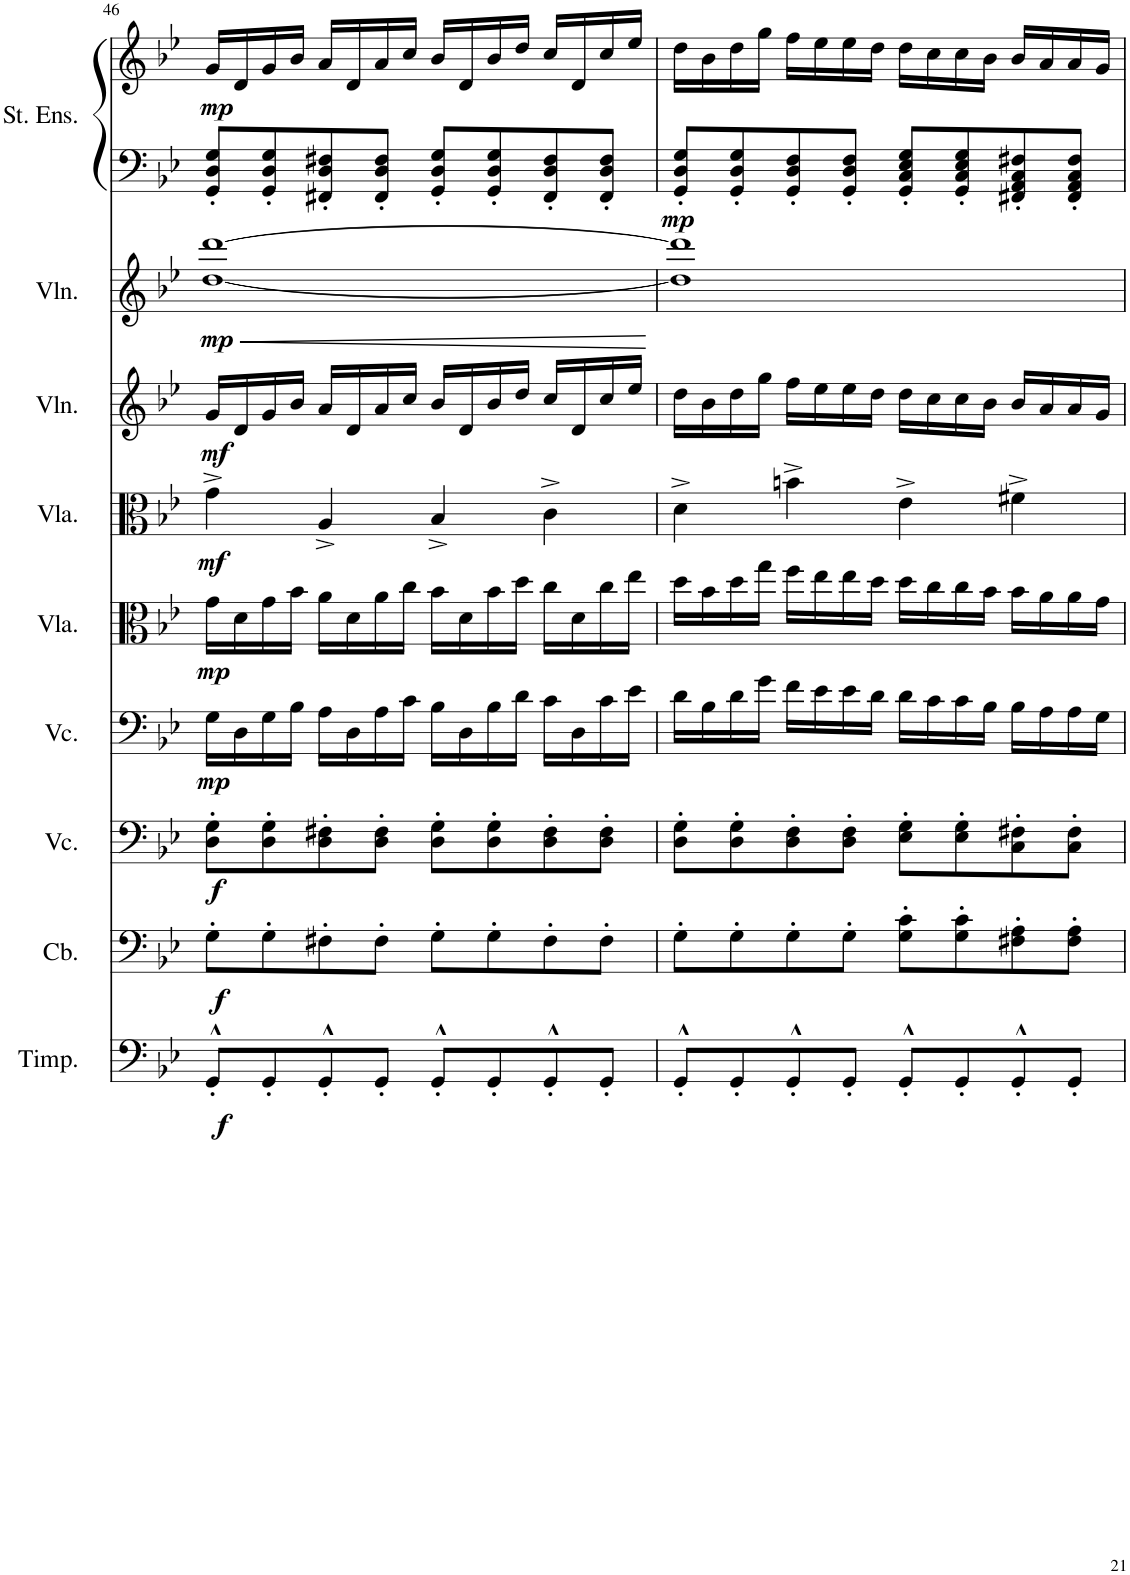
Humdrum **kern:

**kern	**dynam	**kern	**dynam	**kern	**dynam	**kern	**dynam	**kern	**dynam	**kern	**dynam	**kern	**dynam	**kern	**dynam	**kern	**kern	**dynam
*part9	*part9	*part8	*part8	*part7	*part7	*part6	*part6	*part5	*part5	*part4	*part4	*part3	*part3	*part2	*part2	*part1	*part1	*part1
*staff10	*staff10	*staff9	*staff9	*staff8	*staff8	*staff7	*staff7	*staff6	*staff6	*staff5	*staff5	*staff4	*staff4	*staff3	*staff3	*staff2	*staff1	*staff1/2
*I"Timpani	*	*I"Contrabass	*	*I"Cello 2	*	*I"Cello 1	*	*I"Viola 2	*	*I"Viola	*	*I"Violin 2	*	*I"Violin	*	*I"Strings	*	*
*I'Timp.	*	*I'Cb.	*	*	*	*	*	*I'Vla.	*	*I'Vla.	*	*I'Vln.	*	*I'Vln.	*	*	*	*
!!LO:PB:g=z
*clefF4	*	*clefF4	*	*clefF4	*	*clefF4	*	*clefC3	*	*clefC3	*	*clefG2	*	*clefG2	*	*clefF4	*clefG2	*
*	*	*Trd7c12	*	*	*	*	*	*	*	*	*	*	*	*	*	*	*	*
*k[b-e-]	*	*k[b-e-]	*	*k[b-e-]	*	*k[b-e-]	*	*k[b-e-]	*	*k[b-e-]	*	*k[b-e-]	*	*k[b-e-]	*	*k[b-e-]	*k[b-e-]	*
*M4/4	*	*M4/4	*	*M4/4	*	*M4/4	*	*M4/4	*	*M4/4	*	*M4/4	*	*M4/4	*	*M4/4	*M4/4	*
=46	=46	=46	=46	=46	=46	=46	=46	=46	=46	=46	=46	=46	=46	=46	=46	=46	=46	=46
!	!LO:DY:b	!	!LO:DY:b	!	!LO:DY:b	!	!LO:DY:b	!	!LO:DY:b	!	!LO:DY:b	!	!LO:DY:b	!	!LO:HP:b	!	!	!
!	!	!	!	!	!	!	!	!	!	!	!	!	!	!	!LO:DY:n=1:b	!	!	!LO:DY:b
8GG'^^/L	f	8G'\L	f	8D\' 8G\'L	f	16G\LL	mp	16g\LL	mp	4g^\	mf	16g/LL	mf	[1dd [1ddd	< mp	8GG/' 8D/' 8G/'L	16g/LL	mp
.	.	.	.	.	.	16D\	.	16d\	.	.	.	16d/	.	.	.	.	16d/	.
8GG'/	.	8G'\	.	8D\' 8G\'	.	16G\	.	16g\	.	.	.	16g/	.	.	.	8GG/' 8D/' 8G/'	16g/	.
.	.	.	.	.	.	16B-\JJ	.	16b-\JJ	.	.	.	16b-/JJ	.	.	.	.	16b-/JJ	.
8GG'^^/	.	8F#X'\	.	8D\' 8F#X\'	.	16A\LL	.	16a\LL	.	4A^/	.	16a/LL	.	.	.	8FF#X/' 8D/' 8F#X/'	16a/LL	.
.	.	.	.	.	.	16D\	.	16d\	.	.	.	16d/	.	.	.	.	16d/	.
8GG'/J	.	8F#'\J	.	8D\' 8F#\'J	.	16A\	.	16a\	.	.	.	16a/	.	.	.	8FF#/' 8D/' 8F#/'J	16a/	.
.	.	.	.	.	.	16c\JJ	.	16cc\JJ	.	.	.	16cc/JJ	.	.	.	.	16cc/JJ	.
8GG'^^/L	.	8G'\L	.	8D\' 8G\'L	.	16B-\LL	.	16b-\LL	.	4B-^/	.	16b-/LL	.	.	.	8GG/' 8D/' 8G/'L	16b-/LL	.
.	.	.	.	.	.	16D\	.	16d\	.	.	.	16d/	.	.	.	.	16d/	.
8GG'/	.	8G'\	.	8D\' 8G\'	.	16B-\	.	16b-\	.	.	.	16b-/	.	.	.	8GG/' 8D/' 8G/'	16b-/	.
.	.	.	.	.	.	16d\JJ	.	16dd\JJ	.	.	.	16dd/JJ	.	.	.	.	16dd/JJ	.
8GG'^^/	.	8F#'\	.	8D\' 8F#\'	.	16c\LL	.	16cc\LL	.	4c^\	.	16cc/LL	.	.	.	8FF#/' 8D/' 8F#/'	16cc/LL	.
.	.	.	.	.	.	16D\	.	16d\	.	.	.	16d/	.	.	.	.	16d/	.
8GG'/J	.	8F#'\J	.	8D\' 8F#\'J	.	16c\	.	16cc\	.	.	.	16cc/	.	.	.	8FF#/' 8D/' 8F#/'J	16cc/	.
.	.	.	.	.	.	16e-\JJ	.	16ee-\JJ	.	.	.	16ee-/JJ	.	.	.	.	16ee-/JJ	.
.	.	.	.	.	.	.	.	.	.	.	.	.	.	.	[	.	.	.
=47	=47	=47	=47	=47	=47	=47	=47	=47	=47	=47	=47	=47	=47	=47	=47	=47	=47	=47
!	!	!	!	!	!	!	!	!	!	!	!	!	!	!	!	!	!	!LO:DY:b=2
8GG'^^/L	.	8G'\L	.	8D\' 8G\'L	.	16d\LL	.	16dd\LL	.	4d^\	.	16dd\LL	.	1dd] 1ddd]	.	8GG/' 8D/' 8G/'L	16dd\LL	mp
.	.	.	.	.	.	16B-\	.	16b-\	.	.	.	16b-\	.	.	.	.	16b-\	.
8GG'/	.	8G'\	.	8D\' 8G\'	.	16d\	.	16dd\	.	.	.	16dd\	.	.	.	8GG/' 8D/' 8G/'	16dd\	.
.	.	.	.	.	.	16g\JJ	.	16gg\JJ	.	.	.	16gg\JJ	.	.	.	.	16gg\JJ	.
8GG'^^/	.	8G'\	.	8D\' 8F\'	.	16f\LL	.	16ff\LL	.	4bn^\	.	16ff\LL	.	.	.	8GG/' 8D/' 8F/'	16ff\LL	.
.	.	.	.	.	.	16e-\	.	16ee-\	.	.	.	16ee-\	.	.	.	.	16ee-\	.
8GG'/J	.	8G'\J	.	8D\' 8F\'J	.	16e-\	.	16ee-\	.	.	.	16ee-\	.	.	.	8GG/' 8D/' 8F/'J	16ee-\	.
.	.	.	.	.	.	16d\JJ	.	16dd\JJ	.	.	.	16dd\JJ	.	.	.	.	16dd\JJ	.
8GG'^^/L	.	8G\' 8c\'L	.	8E-\' 8G\'L	.	16d\LL	.	16dd\LL	.	4e-^\	.	16dd\LL	.	.	.	8GG/' 8C/' 8E-/' 8G/'L	16dd\LL	.
.	.	.	.	.	.	16c\	.	16cc\	.	.	.	16cc\	.	.	.	.	16cc\	.
8GG'/	.	8G\' 8c\'	.	8E-\' 8G\'	.	16c\	.	16cc\	.	.	.	16cc\	.	.	.	8GG/' 8C/' 8E-/' 8G/'	16cc\	.
.	.	.	.	.	.	16B-\JJ	.	16b-\JJ	.	.	.	16b-\JJ	.	.	.	.	16b-\JJ	.
8GG'^^/	.	8F#X\' 8A\'	.	8C\' 8F#X\'	.	16B-\LL	.	16b-\LL	.	4f#X^\	.	16b-/LL	.	.	.	8FF#X/' 8AA/' 8C/' 8F#X/'	16b-/LL	.
.	.	.	.	.	.	16A\	.	16a\	.	.	.	16a/	.	.	.	.	16a/	.
8GG'/J	.	8F#\' 8A\'J	.	8C\' 8F#\'J	.	16A\	.	16a\	.	.	.	16a/	.	.	.	8FF#/' 8AA/' 8C/' 8F#/'J	16a/	.
.	.	.	.	.	.	16G\JJ	.	16g\JJ	.	.	.	16g/JJ	.	.	.	.	16g/JJ	.
=	=	=	=	=	=	=	=	=	=	=	=	=	=	=	=	=	=	=
*-	*-	*-	*-	*-	*-	*-	*-	*-	*-	*-	*-	*-	*-	*-	*-	*-	*-	*-
